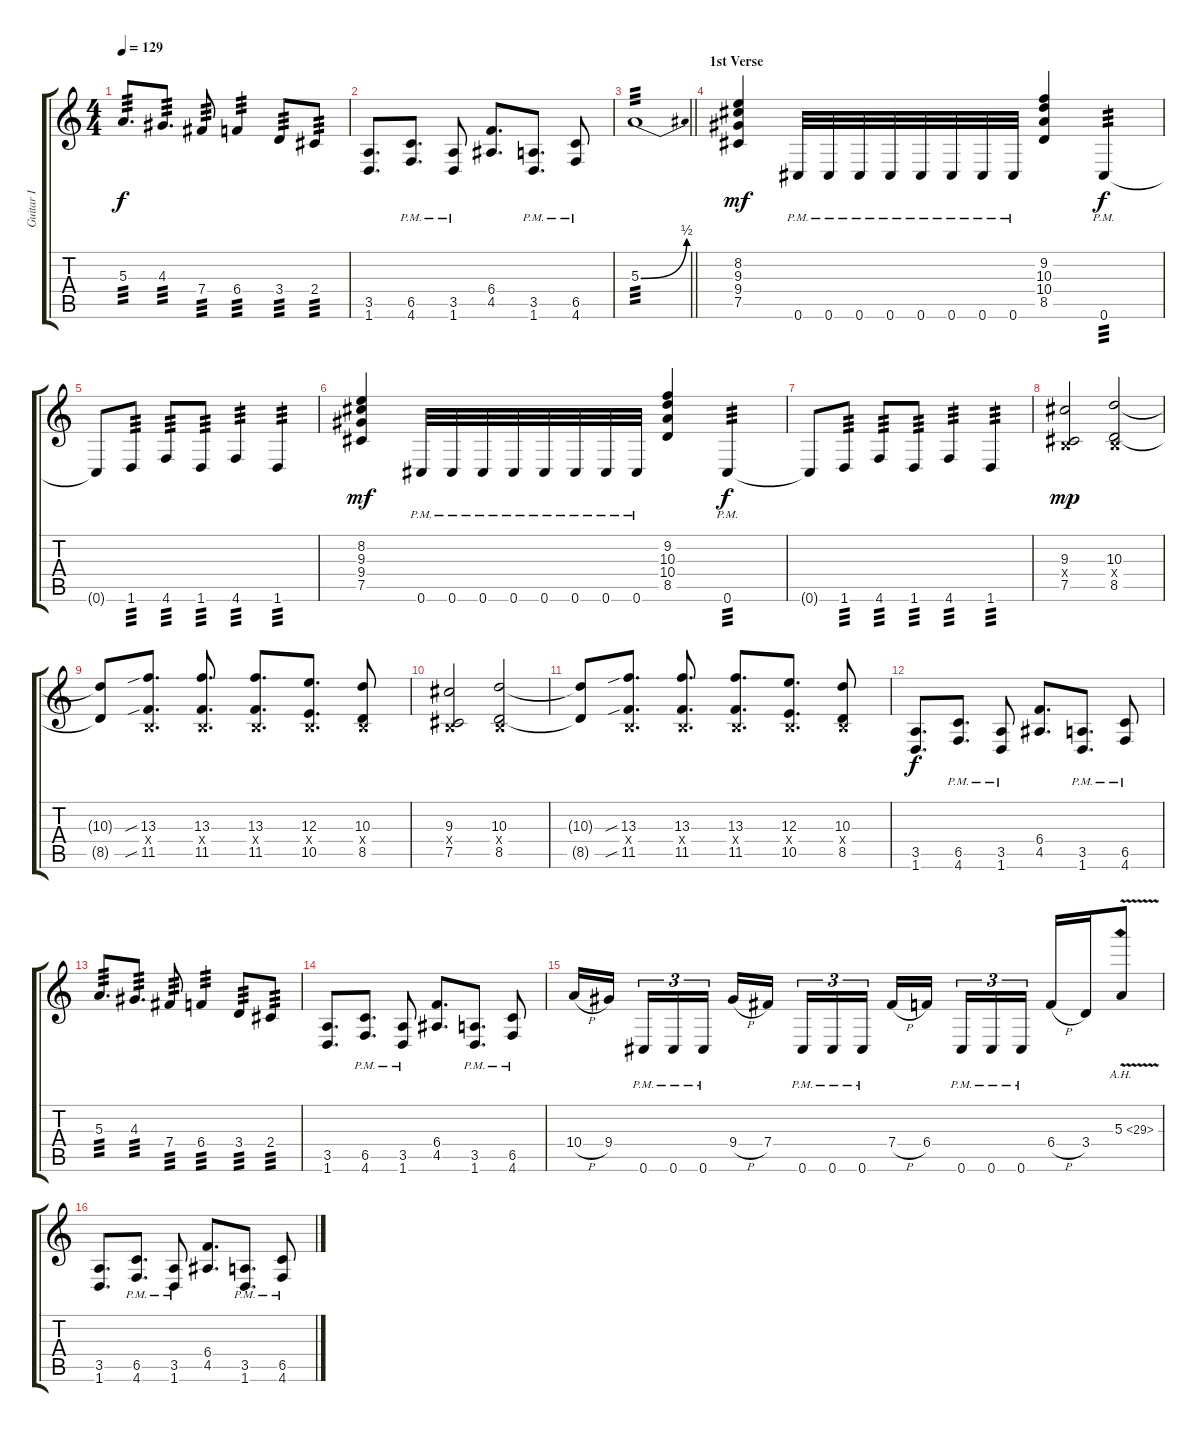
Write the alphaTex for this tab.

\track ("Guitar I" "Guitar I") {instrument distortionguitar}
\staff {score tabs}
\tuning (Db4 Ab3 E3 B2 Gb2 Db2) {hide}
\ts (4 4)
\tempo 129
\clef g2
\ks c
5.3.8{d tp 3 dy f} 4.3.8{d tp 3} 7.4.8{tp 3} 6.4.4{tp 3} 3.4.8{tp 3} 2.4.8{tp 3} |
(3.5 1.6).8{d} (6.5{pm} 4.6{pm}).8{d} (3.5{pm} 1.6{pm}).8 (6.4 4.5).8{d} (3.5{pm} 1.6{pm}).8{d} (6.5{pm} 4.6{pm}).8 |
\barLineRight lightlight
5.3{be (bend 0 0 60 2)}.1{tp 3} |
\section ("" "1st Verse")
(8.2 9.3 9.4 7.5).4{dy mf} 0.6{pm}.32 0.6{pm}.32 0.6{pm}.32 0.6{pm}.32 0.6{pm}.32 0.6{pm}.32 0.6{pm}.32 0.6{pm}.32 (9.2 10.3 10.4 8.5).4 0.6{pm}.4{tp 3 dy f} |
0.6{t}.8 1.6.8{tp 3} 4.6.8{tp 3} 1.6.8{tp 3} 4.6.4{tp 3} 1.6.4{tp 3} |
(8.2 9.3 9.4 7.5).4{dy mf} 0.6{pm}.32 0.6{pm}.32 0.6{pm}.32 0.6{pm}.32 0.6{pm}.32 0.6{pm}.32 0.6{pm}.32 0.6{pm}.32 (9.2 10.3 10.4 8.5).4 0.6{pm}.4{tp 3 dy f} |
0.6{t}.8 1.6.8{tp 3} 4.6.8{tp 3} 1.6.8{tp 3} 4.6.4{tp 3} 1.6.4{tp 3} |
(9.3 0.4{x} 7.5).2{dy mp} (10.3 0.4{x} 8.5).2 |
(10.3{t} 8.5{t}).8 (13.3{sib} 0.4{x} 11.5{sib}).8{d} (13.3 0.4{x} 11.5).8{d} (13.3 0.4{x} 11.5).8{d} (12.3 0.4{x} 10.5).8{d} (10.3 0.4{x} 8.5).8 |
(9.3 0.4{x} 7.5).2 (10.3 0.4{x} 8.5).2 |
(10.3{t} 8.5{t}).8 (13.3{sib} 0.4{x} 11.5{sib}).8{d} (13.3 0.4{x} 11.5).8{d} (13.3 0.4{x} 11.5).8{d} (12.3 0.4{x} 10.5).8{d} (10.3 0.4{x} 8.5).8 |
(3.5 1.6).8{d dy f} (6.5{pm} 4.6{pm}).8{d} (3.5{pm} 1.6{pm}).8 (6.4 4.5).8{d} (3.5{pm} 1.6{pm}).8{d} (6.5{pm} 4.6{pm}).8 |
5.3.8{d tp 3} 4.3.8{d tp 3} 7.4.8{tp 3} 6.4.4{tp 3} 3.4.8{tp 3} 2.4.8{tp 3} |
(3.5 1.6).8{d} (6.5{pm} 4.6{pm}).8{d} (3.5{pm} 1.6{pm}).8 (6.4 4.5).8{d} (3.5{pm} 1.6{pm}).8{d} (6.5{pm} 4.6{pm}).8 |
10.4{h}.16 9.4.16{beam splitsecondary} 0.6{pm}.16{tu (3 2)} 0.6{pm}.16{tu (3 2)} 0.6{pm}.16{tu (3 2)} 9.4{h}.16 7.4.16{beam splitsecondary} 0.6{pm}.16{tu (3 2)} 0.6{pm}.16{tu (3 2)} 0.6{pm}.16{tu (3 2)} 7.4{h}.16 6.4.16{beam splitsecondary} 0.6{pm}.16{tu (3 2)} 0.6{pm}.16{tu (3 2)} 0.6{pm}.16{tu (3 2)} 6.4{h}.16 3.4.16 5.3{ah 24 v}.8 |
(3.5 1.6).8{d} (6.5{pm} 4.6{pm}).8{d} (3.5{pm} 1.6{pm}).8 (6.4 4.5).8{d} (3.5{pm} 1.6{pm}).8{d} (6.5{pm} 4.6{pm}).8
